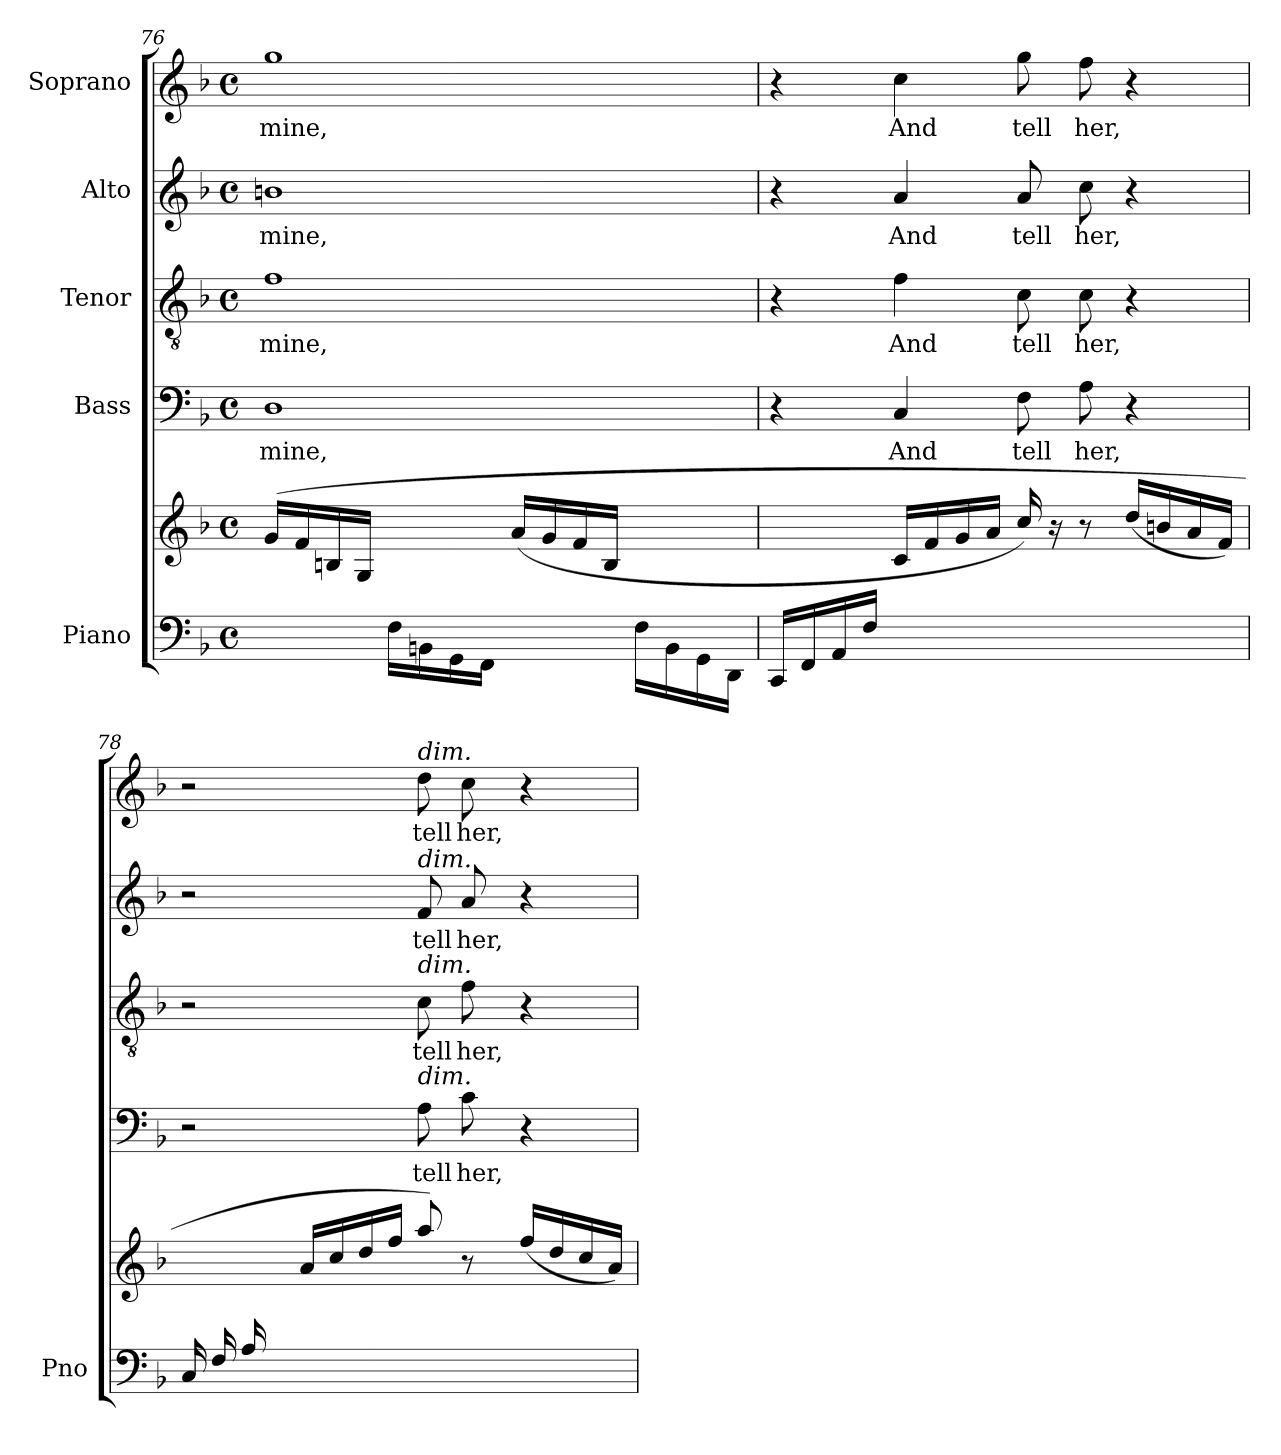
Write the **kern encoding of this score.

**kern	**kern	**kern	**text	**kern	**text	**kern	**text	**kern	**text
*part5	*part5	*part4	*part4	*part3	*part3	*part2	*part2	*part1	*part1
*staff6	*staff5	*staff4	*staff4	*staff3	*staff3	*staff2	*staff2	*staff1	*staff1
*I"Piano	*	*I"Bass	*	*I"Tenor	*	*I"Alto	*	*I"Soprano	*
*I'Pno	*	*	*	*	*	*	*	*	*
*clefF4	*clefG2	*clefF4	*	*clefGv2	*	*clefG2	*	*clefG2	*
*k[b-]	*k[b-]	*k[b-]	*	*k[b-]	*	*k[b-]	*	*k[b-]	*
*M4/4	*M4/4	*M4/4	*	*M4/4	*	*M4/4	*	*M4/4	*
*met(c)	*met(c)	*met(c)	*	*met(c)	*	*met(c)	*	*met(c)	*
=76	=76	=76	=76	=76	=76	=76	=76	=76	=76
*^	*	*	*	*	*	*	*	*	*
4ryy	1ryy	(<16g/LL	1D	mine,	1f	mine,	1bn	mine,	1gg	mine,
.	.	16f/	.	.	.	.	.	.	.	.
.	.	16Bn/	.	.	.	.	.	.	.	.
.	.	16G/JJ	.	.	.	.	.	.	.	.
16F\LL	.	4ryy	.	.	.	.	.	.	.	.
16BBn\	.	.	.	.	.	.	.	.	.	.
16GG\	.	.	.	.	.	.	.	.	.	.
16FF\JJ)	.	.	.	.	.	.	.	.	.	.
4ryy	.	(<16a/LL	.	.	.	.	.	.	.	.
.	.	16g/	.	.	.	.	.	.	.	.
.	.	16f/	.	.	.	.	.	.	.	.
.	.	16B/JJ	.	.	.	.	.	.	.	.
16F\LL	.	4ryy	.	.	.	.	.	.	.	.
16BB\	.	.	.	.	.	.	.	.	.	.
16GG\	.	.	.	.	.	.	.	.	.	.
16DD\JJ)	.	.	.	.	.	.	.	.	.	.
=77	=77	=77	=77	=77	=77	=77	=77	=77	=77	=77
(<16CC/LL	1ryy	4ryy	4r	.	4r	.	4r	.	4r	.
16FF/	.	.	.	.	.	.	.	.	.	.
16AA/	.	.	.	.	.	.	.	.	.	.
16F/JJ	.	.	.	.	.	.	.	.	.	.
2.ryy	.	16c/LL	4C/	And	4f\	And	4a/	And	4cc\	And
.	.	16f/	.	.	.	.	.	.	.	.
.	.	16g/	.	.	.	.	.	.	.	.
.	.	16a/JJ	.	.	.	.	.	.	.	.
.	.	16cc/)	8F\	tell	8c\	tell	8a/	tell	8gg\	tell
.	.	16r	.	.	.	.	.	.	.	.
.	.	8r	8A\	her,	8c\	her,	8cc\	her,	8ff\	her,
.	.	(16dd/LL	4r	.	4r	.	4r	.	4r	.
.	.	16bn/	.	.	.	.	.	.	.	.
.	.	16a/	.	.	.	.	.	.	.	.
.	.	16f/JJ)	.	.	.	.	.	.	.	.
=78	=78	=78	=78	=78	=78	=78	=78	=78	=78	=78
(<16C/LL	1ryy	8.ryy	2r	.	2r	.	2r	.	2r	.
16F/	.	.	.	.	.	.	.	.	.	.
16A/	.	.	.	.	.	.	.	.	.	.
2ryy	.	16f\JJ	.	.	.	.	.	.	.	.
.	.	16a/LL	.	.	.	.	.	.	.	.
.	.	16cc/	.	.	.	.	.	.	.	.
.	.	16dd/	.	.	.	.	.	.	.	.
.	.	16ff/JJ	.	.	.	.	.	.	.	.
!	!	!	!	!	!	!	!	!	!LO:TX:a:i:t=dim.	!
!	!	!	!	!	!	!	!LO:TX:a:i:t=dim.	!	!	!
!	!	!	!	!	!LO:TX:a:i:t=dim.	!	!	!	!	!
!	!	!	!LO:TX:a:i:t=dim.	!	!	!	!	!	!	!
.	.	8aa/)	8A\	tell	8c\	tell	8f/	tell	8dd\	tell
.	.	8r	8c\	her,	8f\	her,	8a/	her,	8cc\	her,
4ryy	.	.	.	.	.	.	.	.	.	.
.	.	(16ff/LL	4r	.	4r	.	4r	.	4r	.
.	.	16dd/	.	.	.	.	.	.	.	.
.	.	16cc/	.	.	.	.	.	.	.	.
16ryy	.	16a/JJ)	.	.	.	.	.	.	.	.
*v	*v	*	*	*	*	*	*	*	*	*
=	=	=	=	=	=	=	=	=	=
*-	*-	*-	*-	*-	*-	*-	*-	*-	*-
